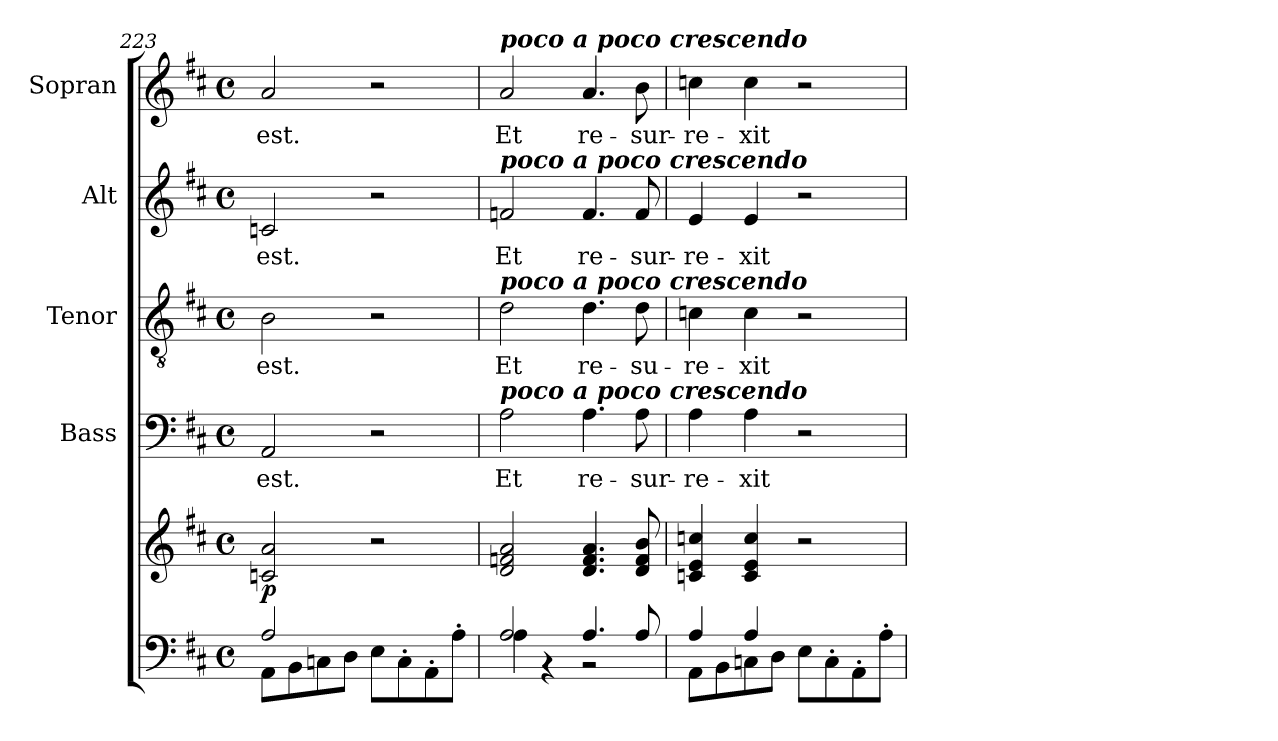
**kern	**kern	**dynam	**kern	**text	**kern	**text	**kern	**text	**kern	**text
*part5	*part5	*part5	*part4	*part4	*part3	*part3	*part2	*part2	*part1	*part1
*staff6	*staff5	*staff5/6	*staff4	*staff4	*staff3	*staff3	*staff2	*staff2	*staff1	*staff1
*	*	*	*I"Bass	*	*I"Tenor	*	*I"Alt	*	*I"Sopran	*
*	*	*	*I'B.	*	*I'T.	*	*I'A.	*	*I'S.	*
*clefF4	*clefG2	*	*clefF4	*	*clefGv2	*	*clefG2	*	*clefG2	*
*k[f#c#]	*k[f#c#]	*	*k[f#c#]	*	*k[f#c#]	*	*k[f#c#]	*	*k[f#c#]	*
*D:	*D:	*	*D:	*	*D:	*	*D:	*	*D:	*
*M4/4	*M4/4	*	*M4/4	*	*M4/4	*	*M4/4	*	*M4/4	*
*met(c)	*met(c)	*	*met(c)	*	*met(c)	*	*met(c)	*	*met(c)	*
=223	=223	=223	=223	=223	=223	=223	=223	=223	=223	=223
*^	*	*	*	*	*	*	*	*	*	*
!	!	!	!LO:DY:b	!	!LO:LY:b	!	!LO:LY:b	!	!LO:LY:b	!	!LO:LY:b
2A/	8AA\L	2cn/ 2a/	p	2AA/	est.	2B\	est.	2cn/	est.	2a/	est.
.	8BB\	.	.	.	.	.	.	.	.	.	.
.	8Cn\	.	.	.	.	.	.	.	.	.	.
.	8D\J	.	.	.	.	.	.	.	.	.	.
2ryy	8E\L	2r	.	2r	.	2r	.	2r	.	2r	.
.	8C'>\	.	.	.	.	.	.	.	.	.	.
.	8AA'>\	.	.	.	.	.	.	.	.	.	.
.	8A'>\J	.	.	.	.	.	.	.	.	.	.
=224	=224	=224	=224	=224	=224	=224	=224	=224	=224	=224	=224
!	!	!	!	!	!	!	!	!	!	!LO:TX:a:Bi:t=poco a poco crescendo	!
!	!	!	!	!	!	!	!	!LO:TX:a:Bi:t=poco a poco crescendo	!	!	!
!	!	!	!	!	!	!LO:TX:a:Bi:t=poco a poco crescendo	!	!	!	!	!
!	!	!	!	!LO:TX:a:Bi:t=poco a poco crescendo	!	!	!	!	!	!	!
!	!	!	!	!	!LO:LY:b	!	!LO:LY:b	!	!LO:LY:b	!	!LO:LY:b
2A!/	4A\	2d!/ 2fn!/ 2a!/	.	2A\	Et	2d\	Et	2fn/	Et	2a/	Et
.	4rBB	.	.	.	.	.	.	.	.	.	.
!	!	!	!	!	!LO:LY:b	!	!LO:LY:b	!	!LO:LY:b	!	!LO:LY:b
4.A!/	2rBB	4.d!/ 4.f!/ 4.a!/	.	4.A\	re-	4.d\	re-	4.f/	re-	4.a/	re-
!	!	!	!	!	!LO:LY:b	!	!LO:LY:b	!	!LO:LY:b	!	!LO:LY:b
8A!/	.	8d!/ 8f!/ 8b!/	.	8A\	-sur-	8d\	-su-	8f/	-sur-	8b\	-sur-
=225	=225	=225	=225	=225	=225	=225	=225	=225	=225	=225	=225
!	!	!	!	!	!LO:LY:b	!	!LO:LY:b	!	!LO:LY:b	!	!LO:LY:b
4A!/	8AA\L	4cn!/ 4e!/ 4ccn!/	.	4A\	-re-	4cn\	-re-	4e/	-re-	4ccn\	-re-
.	8BB\	.	.	.	.	.	.	.	.	.	.
!	!	!	!	!	!LO:LY:b	!	!LO:LY:b	!	!LO:LY:b	!	!LO:LY:b
4A!/	8Cn\	4c!/ 4e!/ 4cc!/	.	4A\	-xit	4c\	-xit	4e/	-xit	4cc\	-xit
.	8D\J	.	.	.	.	.	.	.	.	.	.
2ryy	8E\L	2r	.	2r	.	2r	.	2r	.	2r	.
.	8C'>\	.	.	.	.	.	.	.	.	.	.
.	8AA'>\	.	.	.	.	.	.	.	.	.	.
.	8A'>\J	.	.	.	.	.	.	.	.	.	.
*v	*v	*	*	*	*	*	*	*	*	*	*
=	=	=	=	=	=	=	=	=	=	=
*-	*-	*-	*-	*-	*-	*-	*-	*-	*-	*-
